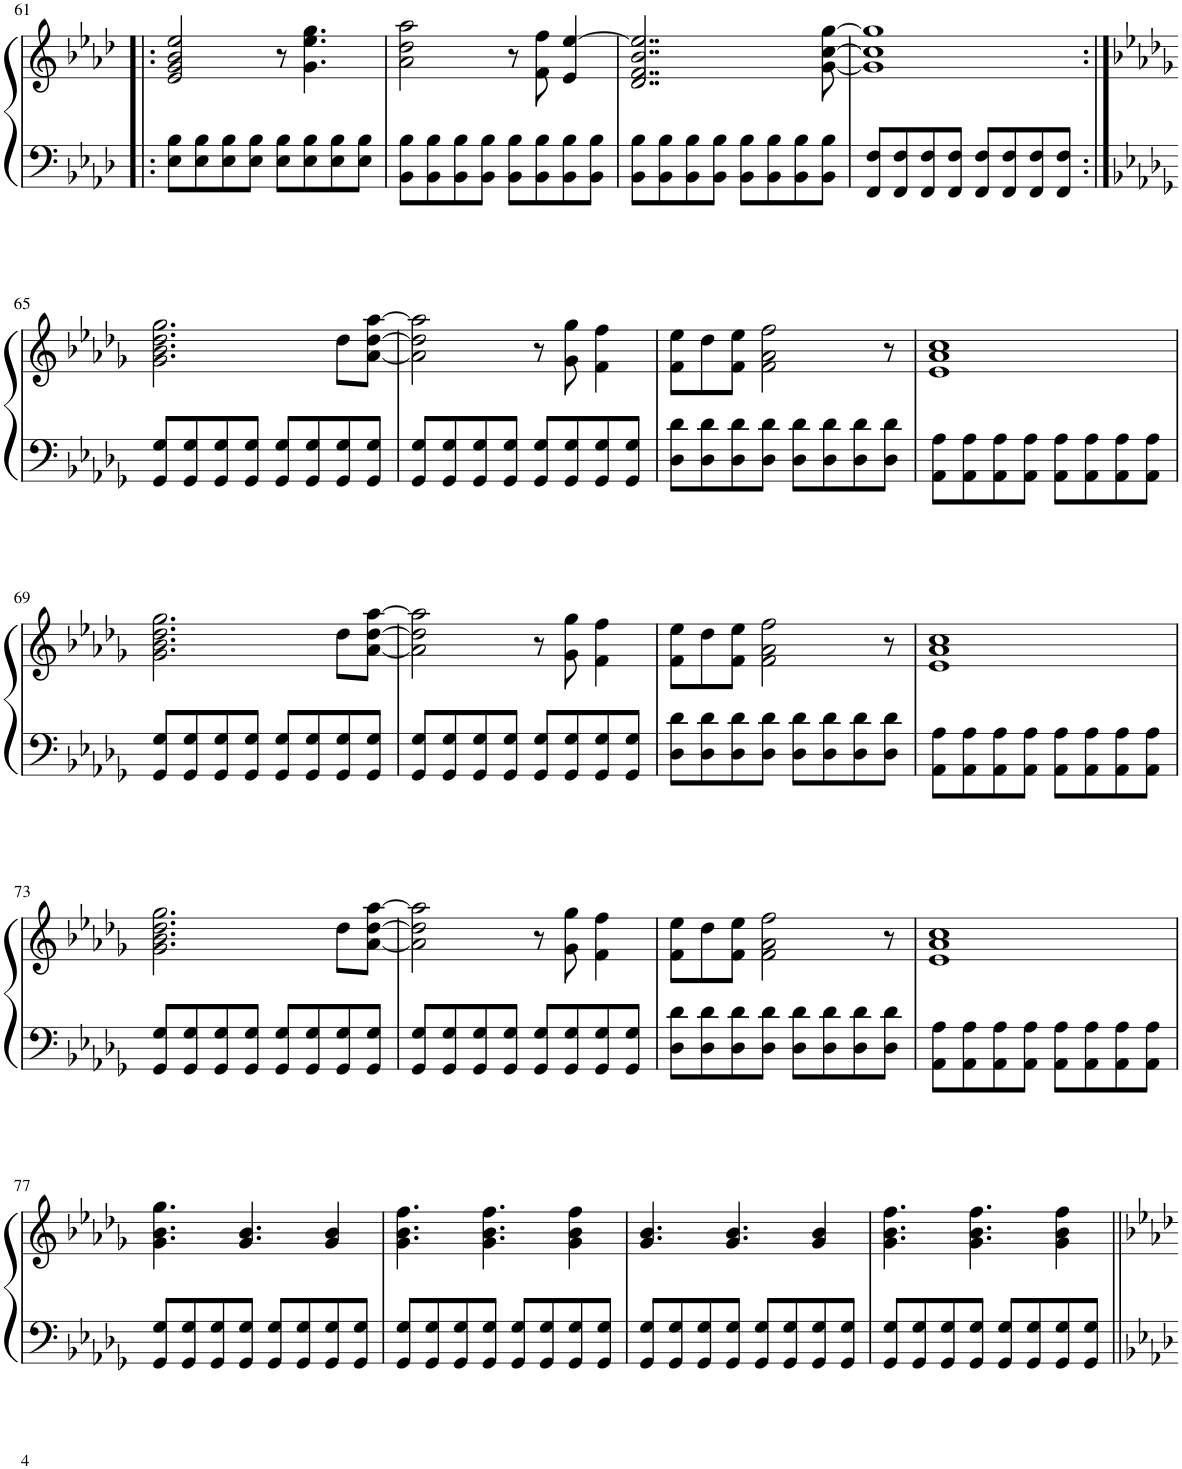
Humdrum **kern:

**kern	**kern
*part1	*part1
*staff2	*staff1
*I"Piano	*
*I'Pno.	*
!!LO:PB:g=z
*clefF4	*clefG2
*k[b-e-a-d-]	*k[b-e-a-d-]
*M4/4	*M4/4
=61!|:	=61!|:
8E-\ 8B-\L	2e-/ 2g/ 2b-/ 2ee-/
8E-\ 8B-\	.
8E-\ 8B-\	.
8E-\ 8B-\J	.
8E-\ 8B-\L	8r
8E-\ 8B-\	4.g\ 4.ee-\ 4.gg\
8E-\ 8B-\	.
8E-\ 8B-\J	.
=62	=62
8BB-\ 8B-\L	2a-\ 2dd-\ 2aa-\
8BB-\ 8B-\	.
8BB-\ 8B-\	.
8BB-\ 8B-\J	.
8BB-\ 8B-\L	8r
8BB-\ 8B-\	8f\ 8ff\
8BB-\ 8B-\	4e-/ [4ee-/
8BB-\ 8B-\J	.
=63	=63
8BB-\ 8B-\L	2..d-/ 2..f/ 2..b-/ 2..ee-/]
8BB-\ 8B-\	.
8BB-\ 8B-\	.
8BB-\ 8B-\J	.
8BB-\ 8B-\L	.
8BB-\ 8B-\	.
8BB-\ 8B-\	.
8BB-\ 8B-\J	[8g\ [8cc\ [8gg\
=64	=64
8FF/ 8F/L	1g] 1cc] 1gg]
8FF/ 8F/	.
8FF/ 8F/	.
8FF/ 8F/J	.
8FF/ 8F/L	.
8FF/ 8F/	.
8FF/ 8F/	.
8FF/ 8F/J	.
!!LO:LB:g=z
=65:|!	=65:|!
*k[b-e-a-d-g-]	*k[b-e-a-d-g-]
8GG-/ 8G-/L	2.g-\ 2.b-\ 2.dd-\ 2.gg-\
8GG-/ 8G-/	.
8GG-/ 8G-/	.
8GG-/ 8G-/J	.
8GG-/ 8G-/L	.
8GG-/ 8G-/	.
8GG-/ 8G-/	8dd-\L
8GG-/ 8G-/J	[8a-\ [8dd-\ [8aa-\J
=66	=66
8GG-/ 8G-/L	2a-\] 2dd-\] 2aa-\]
8GG-/ 8G-/	.
8GG-/ 8G-/	.
8GG-/ 8G-/J	.
8GG-/ 8G-/L	8r
8GG-/ 8G-/	8g-\ 8gg-\
8GG-/ 8G-/	4f\ 4ff\
8GG-/ 8G-/J	.
=67	=67
8D-\ 8d-\L	8f\ 8ee-\L
8D-\ 8d-\	8dd-\
8D-\ 8d-\	8f\ 8ee-\J
8D-\ 8d-\J	2f\ 2a-\ 2ff\
8D-\ 8d-\L	.
8D-\ 8d-\	.
8D-\ 8d-\	.
8D-\ 8d-\J	8r
=68	=68
8AA-\ 8A-\L	1e- 1a- 1cc
8AA-\ 8A-\	.
8AA-\ 8A-\	.
8AA-\ 8A-\J	.
8AA-\ 8A-\L	.
8AA-\ 8A-\	.
8AA-\ 8A-\	.
8AA-\ 8A-\J	.
!!LO:LB:g=z
=69	=69
8GG-/ 8G-/L	2.g-\ 2.b-\ 2.dd-\ 2.gg-\
8GG-/ 8G-/	.
8GG-/ 8G-/	.
8GG-/ 8G-/J	.
8GG-/ 8G-/L	.
8GG-/ 8G-/	.
8GG-/ 8G-/	8dd-\L
8GG-/ 8G-/J	[8a-\ [8dd-\ [8aa-\J
=70	=70
8GG-/ 8G-/L	2a-\] 2dd-\] 2aa-\]
8GG-/ 8G-/	.
8GG-/ 8G-/	.
8GG-/ 8G-/J	.
8GG-/ 8G-/L	8r
8GG-/ 8G-/	8g-\ 8gg-\
8GG-/ 8G-/	4f\ 4ff\
8GG-/ 8G-/J	.
=71	=71
8D-\ 8d-\L	8f\ 8ee-\L
8D-\ 8d-\	8dd-\
8D-\ 8d-\	8f\ 8ee-\J
8D-\ 8d-\J	2f\ 2a-\ 2ff\
8D-\ 8d-\L	.
8D-\ 8d-\	.
8D-\ 8d-\	.
8D-\ 8d-\J	8r
=72	=72
8AA-\ 8A-\L	1e- 1a- 1cc
8AA-\ 8A-\	.
8AA-\ 8A-\	.
8AA-\ 8A-\J	.
8AA-\ 8A-\L	.
8AA-\ 8A-\	.
8AA-\ 8A-\	.
8AA-\ 8A-\J	.
!!LO:LB:g=z
=73	=73
8GG-/ 8G-/L	2.g-\ 2.b-\ 2.dd-\ 2.gg-\
8GG-/ 8G-/	.
8GG-/ 8G-/	.
8GG-/ 8G-/J	.
8GG-/ 8G-/L	.
8GG-/ 8G-/	.
8GG-/ 8G-/	8dd-\L
8GG-/ 8G-/J	[8a-\ [8dd-\ [8aa-\J
=74	=74
8GG-/ 8G-/L	2a-\] 2dd-\] 2aa-\]
8GG-/ 8G-/	.
8GG-/ 8G-/	.
8GG-/ 8G-/J	.
8GG-/ 8G-/L	8r
8GG-/ 8G-/	8g-\ 8gg-\
8GG-/ 8G-/	4f\ 4ff\
8GG-/ 8G-/J	.
=75	=75
8D-\ 8d-\L	8f\ 8ee-\L
8D-\ 8d-\	8dd-\
8D-\ 8d-\	8f\ 8ee-\J
8D-\ 8d-\J	2f\ 2a-\ 2ff\
8D-\ 8d-\L	.
8D-\ 8d-\	.
8D-\ 8d-\	.
8D-\ 8d-\J	8r
=76	=76
8AA-\ 8A-\L	1e- 1a- 1cc
8AA-\ 8A-\	.
8AA-\ 8A-\	.
8AA-\ 8A-\J	.
8AA-\ 8A-\L	.
8AA-\ 8A-\	.
8AA-\ 8A-\	.
8AA-\ 8A-\J	.
!!LO:LB:g=z
=77	=77
8GG-/ 8G-/L	4.g-\ 4.b-\ 4.gg-\
8GG-/ 8G-/	.
8GG-/ 8G-/	.
8GG-/ 8G-/J	4.g-/ 4.b-/
8GG-/ 8G-/L	.
8GG-/ 8G-/	.
8GG-/ 8G-/	4g-/ 4b-/
8GG-/ 8G-/J	.
=78	=78
8GG-/ 8G-/L	4.g-\ 4.b-\ 4.ff\
8GG-/ 8G-/	.
8GG-/ 8G-/	.
8GG-/ 8G-/J	4.g-\ 4.b-\ 4.ff\
8GG-/ 8G-/L	.
8GG-/ 8G-/	.
8GG-/ 8G-/	4g-\ 4b-\ 4ff\
8GG-/ 8G-/J	.
=79	=79
8GG-/ 8G-/L	4.g-/ 4.b-/
8GG-/ 8G-/	.
8GG-/ 8G-/	.
8GG-/ 8G-/J	4.g-/ 4.b-/
8GG-/ 8G-/L	.
8GG-/ 8G-/	.
8GG-/ 8G-/	4g-/ 4b-/
8GG-/ 8G-/J	.
=80	=80
8GG-/ 8G-/L	4.g-\ 4.b-\ 4.ff\
8GG-/ 8G-/	.
8GG-/ 8G-/	.
8GG-/ 8G-/J	4.g-\ 4.b-\ 4.ff\
8GG-/ 8G-/L	.
8GG-/ 8G-/	.
8GG-/ 8G-/	4g-\ 4b-\ 4ff\
8GG-/ 8G-/J	.
=||	=||
*-	*-
